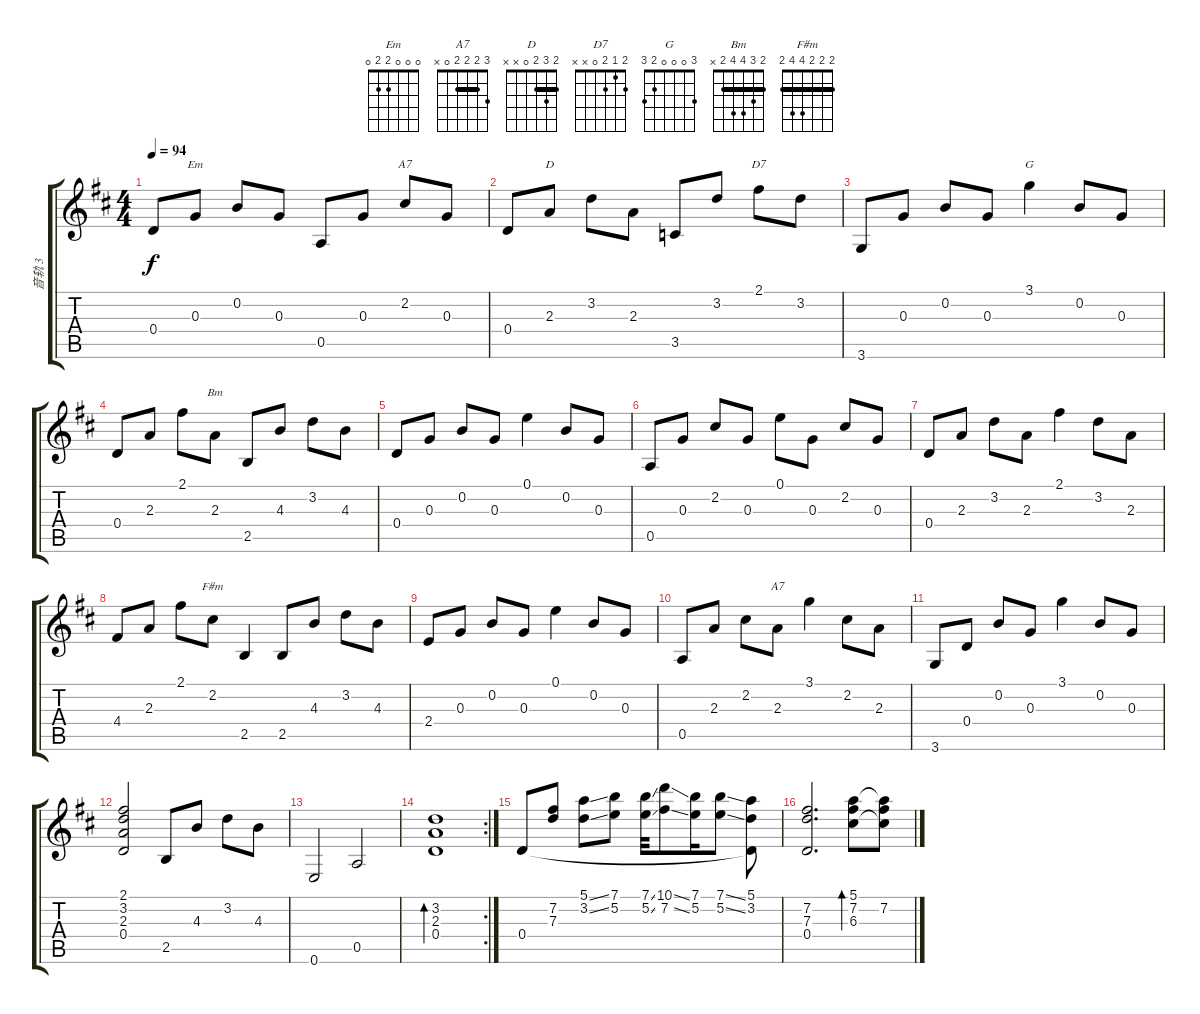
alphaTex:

\track ("音轨 3" "音轨 3") {instrument acousticguitarsteel}
\staff {score tabs}
\tuning (E4 B3 G3 D3 A2 E2) {hide}
\chord ("Em" 0 0 0 2 2 0)
\chord ("A7" 0 2 0 2 0 x)
\chord ("D" 2 3 2 0 x x) {barre 2}
\chord ("D7" 2 1 2 0 x x)
\chord ("G" 3 0 0 0 2 3)
\chord ("Bm" 2 3 4 4 2 x) {barre 2}
\chord ("F#m" 2 2 2 4 4 2) {barre 2}
\chord ("A7" 3 2 2 2 0 x) {barre 2}
\ts (4 4)
\tempo 94
\clef g2
\ks d
0.4.8{dy f} 0.3.8{ch "Em"} 0.2.8 0.3.8 0.5.8 0.3.8 2.2.8{ch "A7"} 0.3.8 |
0.4.8 2.3.8{ch "D"} 3.2.8 2.3.8 3.5.8 3.2.8 2.1.8{ch "D7"} 3.2.8 |
3.6.8 0.3.8 0.2.8 0.3.8 3.1.4{ch "G"} 0.2.8 0.3.8 |
0.4.8 2.3.8 2.1.8 2.3.8{ch "Bm"} 2.5.8 4.3.8 3.2.8 4.3.8 |
0.4.8 0.3.8 0.2.8 0.3.8 0.1.4 0.2.8 0.3.8 |
0.5.8 0.3.8 2.2.8 0.3.8 0.1.8 0.3.8 2.2.8 0.3.8 |
0.4.8 2.3.8 3.2.8 2.3.8 2.1.4 3.2.8 2.3.8 |
4.4.8 2.3.8 2.1.8 2.2.8{ch "F#m"} 2.5.4 2.5.8 4.3.8 3.2.8 4.3.8 |
2.4.8 0.3.8 0.2.8 0.3.8 0.1.4 0.2.8 0.3.8 |
0.5.8 2.3.8 2.2.8 2.3.8{ch "A7"} 3.1.4 2.2.8 2.3.8 |
3.6.8 0.4.8 0.2.8 0.3.8 3.1.4 0.2.8 0.3.8 |
(2.1 3.2 2.3 0.4).2 2.5.8 4.3.8 3.2.8 4.3.8 |
0.6.2 0.5.2 |
\rc 2
(3.2 2.3 0.4).1{bd 240} |
0.4.8 (7.2 7.3).8 (5.1{ss} 3.2{ss}).8 (7.1 5.2).8 (7.1{ss} 5.2{ss}).32 (10.1{ss} 7.2{ss}).8 (7.1 5.2).16 (7.1{ss} 5.2{ss}).8 (5.1 3.2 0.4{t}).8 |
(7.2 7.3 0.4).2{d} (5.1 7.2 6.3).8{bd 240} (5.1{t} 7.2 6.3{t}).8
